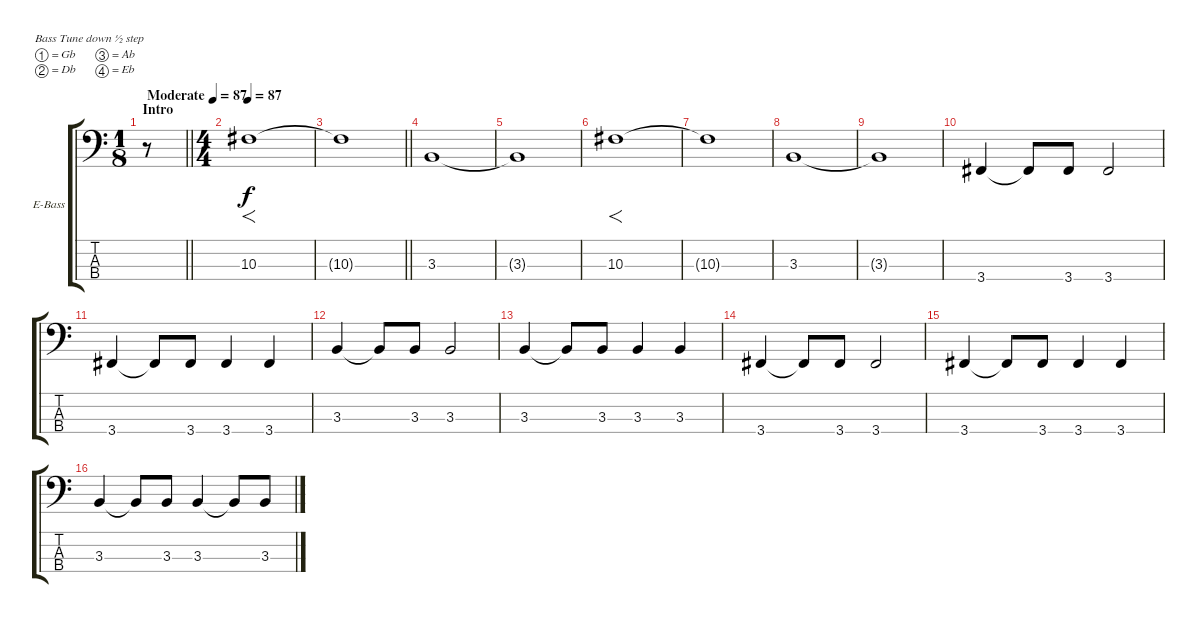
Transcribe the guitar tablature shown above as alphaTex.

\bracketExtendMode groupsimilarinstruments
\firstSystemTrackNameOrientation horizontal
\otherSystemsTrackNameOrientation horizontal
\track ("Duff (Bass)" "E-Bass") {instrument electricbasspick}
\staff {score tabs}
\tuning (Gb2 Db2 Ab1 Eb1)
\ts (1 8)
\beaming (8 1)
\section ("" "Intro")
\tempo (87 "Moderate")
\clef f4
\barLineRight lightlight
\ks c
r.8{dy f instrument electricbasspick} |
\ts (4 4)
\beaming (8 1 7)
\section ("" "")
\tempo 87
10.3.1{f} |
\barLineRight lightlight
10.3{t}.1 |
\section ("" "")
3.3.1 |
3.3{t}.1 |
10.3.1{f} |
10.3{t}.1 |
3.3.1 |
3.3{t}.1 |
3.4.4 3.4{t}.8 3.4.8 3.4.2 |
3.4.4 3.4{t}.8 3.4.8 3.4.4 3.4.4 |
3.3.4 3.3{t}.8 3.3.8 3.3.2 |
3.3.4 3.3{t}.8 3.3.8 3.3.4 3.3.4 |
3.4.4 3.4{t}.8 3.4.8 3.4.2 |
3.4.4 3.4{t}.8 3.4.8 3.4.4 3.4.4 |
3.3.4 3.3{t}.8 3.3.8 3.3.4 3.3{t}.8 3.3.8
